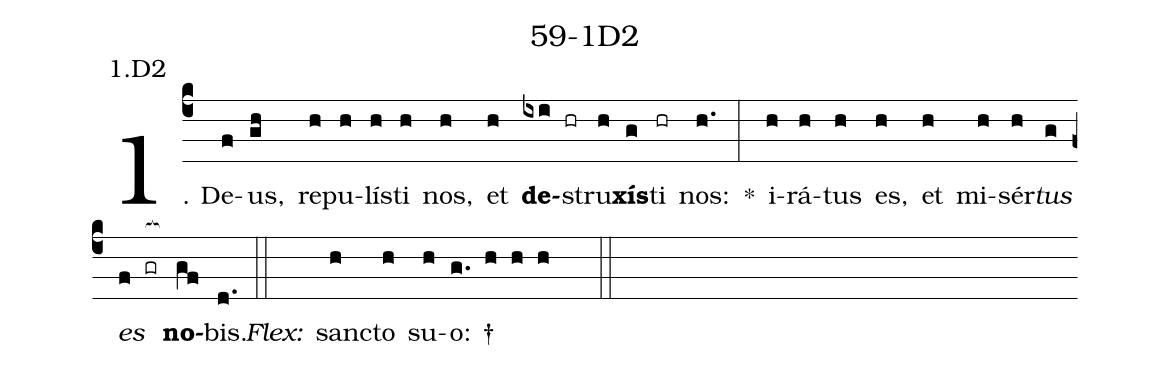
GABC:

name: 59-1D2;
annotation: 1.D2;
%%
(c4)1. De(f)us,(gh) re(h)pu(h)lís(h)ti(h) nos,(h) et(h) <b>de</b>(ixi hr)stru(h)<b>xís</b>(g)ti(hr) nos:(h.) *(:) i(h)rá(h)tus(h) es,(h) et(h) mi(h)sér(h)<i>tus</i>(g) <i>es</i>(f gr[ocb:1{]) <b>no</b>(gf[ocb:0}])bis.(d.) (::)
<i>Flex:</i>()  sanc(h)to(h) su(h)o: †(g. h h h  ::)
